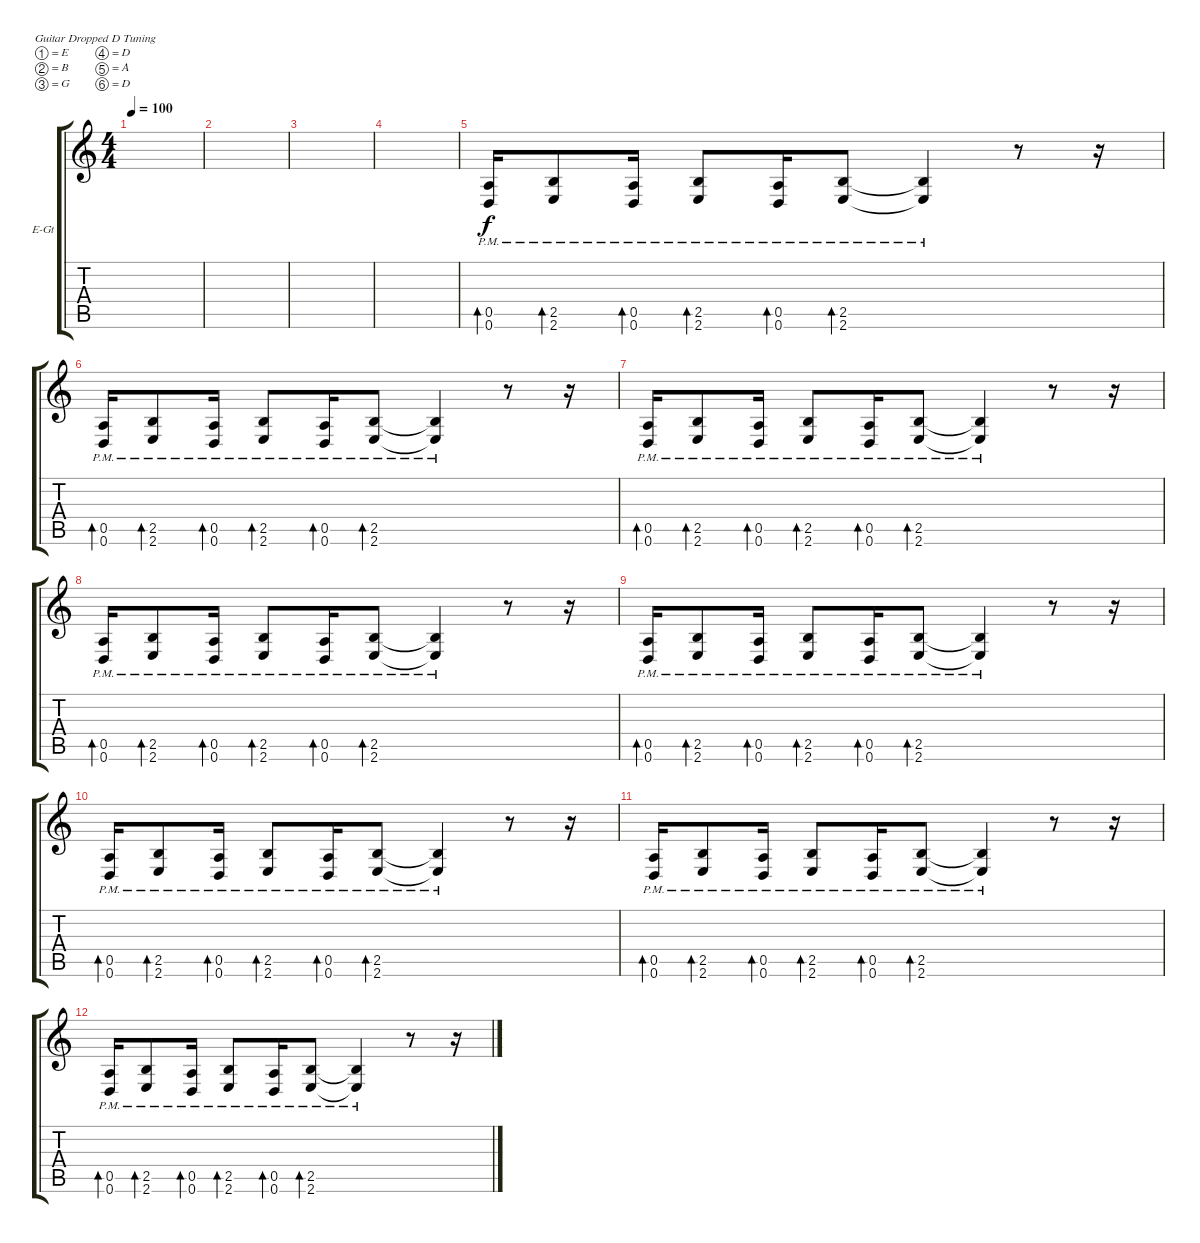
\defaultSystemsLayout 4
\bracketExtendMode groupsimilarinstruments
\firstSystemTrackNameOrientation horizontal
\otherSystemsTrackNameOrientation horizontal
\track ("Cleane Guitar" "E-Gt") {instrument electricguitarclean}
\staff {score tabs}
\tuning (E4 B3 G3 D3 A2 D2)
\ts (4 4)
\tempo 100
\clef g2
\scale
0.333333
\ks c
|
\scale
0.333333 |
\scale
0.333333 |
\scale
0.333333 |
(0.6{pm} 0.5{pm}).16{bd 46} (2.6{pm} 2.5{pm}).8{bd 46} (0.6{pm} 0.5{pm}).16{bd 46} (2.6{pm} 2.5{pm}).8{bd 46} (0.6{pm} 0.5{pm}).16{bd 46} (2.6{pm} 2.5{pm}).8{bd 46} (2.5{pm t} 2.6{pm t}).4 r.8 r.16 |
(0.6{pm} 0.5{pm}).16{bd 46} (2.6{pm} 2.5{pm}).8{bd 46} (0.6{pm} 0.5{pm}).16{bd 46} (2.6{pm} 2.5{pm}).8{bd 46} (0.6{pm} 0.5{pm}).16{bd 46} (2.6{pm} 2.5{pm}).8{bd 46} (2.5{pm t} 2.6{pm t}).4 r.8 r.16 |
(0.6{pm} 0.5{pm}).16{bd 46} (2.6{pm} 2.5{pm}).8{bd 46} (0.6{pm} 0.5{pm}).16{bd 46} (2.6{pm} 2.5{pm}).8{bd 46} (0.6{pm} 0.5{pm}).16{bd 46} (2.6{pm} 2.5{pm}).8{bd 46} (2.5{pm t} 2.6{pm t}).4 r.8 r.16 |
(0.6{pm} 0.5{pm}).16{bd 46} (2.6{pm} 2.5{pm}).8{bd 46} (0.6{pm} 0.5{pm}).16{bd 46} (2.6{pm} 2.5{pm}).8{bd 46} (0.6{pm} 0.5{pm}).16{bd 46} (2.6{pm} 2.5{pm}).8{bd 46} (2.5{pm t} 2.6{pm t}).4 r.8 r.16 |
(0.6{pm} 0.5{pm}).16{bd 46} (2.6{pm} 2.5{pm}).8{bd 46} (0.6{pm} 0.5{pm}).16{bd 46} (2.6{pm} 2.5{pm}).8{bd 46} (0.6{pm} 0.5{pm}).16{bd 46} (2.6{pm} 2.5{pm}).8{bd 46} (2.5{pm t} 2.6{pm t}).4 r.8 r.16 |
(0.6{pm} 0.5{pm}).16{bd 46} (2.6{pm} 2.5{pm}).8{bd 46} (0.6{pm} 0.5{pm}).16{bd 46} (2.6{pm} 2.5{pm}).8{bd 46} (0.6{pm} 0.5{pm}).16{bd 46} (2.6{pm} 2.5{pm}).8{bd 46} (2.5{pm t} 2.6{pm t}).4 r.8 r.16 |
(0.6{pm} 0.5{pm}).16{bd 46} (2.6{pm} 2.5{pm}).8{bd 46} (0.6{pm} 0.5{pm}).16{bd 46} (2.6{pm} 2.5{pm}).8{bd 46} (0.6{pm} 0.5{pm}).16{bd 46} (2.6{pm} 2.5{pm}).8{bd 46} (2.5{pm t} 2.6{pm t}).4 r.8 r.16 |
(0.6{pm} 0.5{pm}).16{bd 46} (2.6{pm} 2.5{pm}).8{bd 46} (0.6{pm} 0.5{pm}).16{bd 46} (2.6{pm} 2.5{pm}).8{bd 46} (0.6{pm} 0.5{pm}).16{bd 46} (2.6{pm} 2.5{pm}).8{bd 46} (2.5{pm t} 2.6{pm t}).4 r.8 r.16
